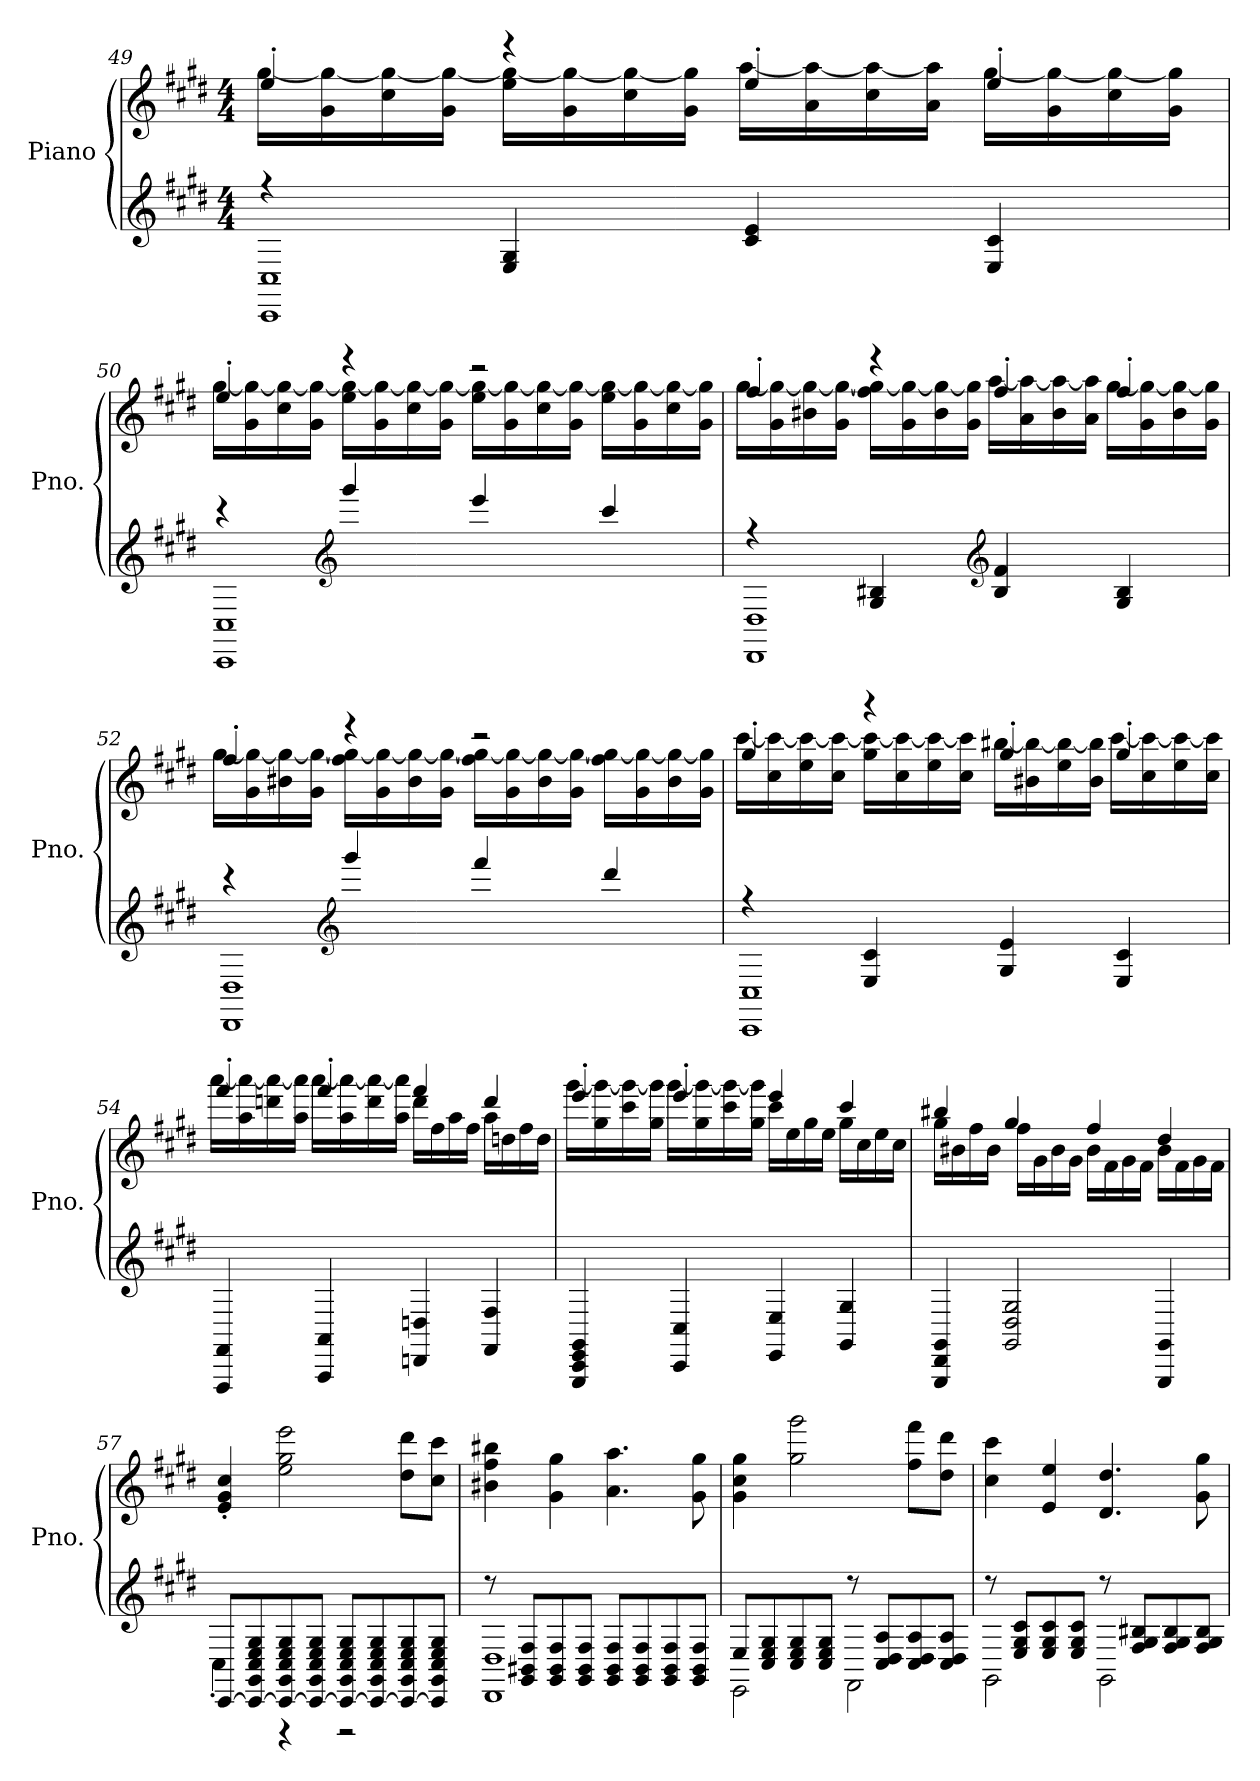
**kern	**kern
*part1	*part1
*staff2	*staff1
*I"Piano	*
*I'Pno.	*
!!LO:LB:g=z
*clefG2	*clefG2
*k[f#c#g#d#]	*k[f#c#g#d#]
*M4/4	*M4/4
=49	=49
*^	*^
4r	1CC# 1C#	4ee'/	[16gg#\LL
.	.	.	16g#\ 16gg#\_
.	.	.	16cc#\ 16gg#\_
.	.	.	16g#\ 16gg#\_JJ
4E/ 4G#/	.	4r	16ee\ 16gg#\_LL
.	.	.	16g#\ 16gg#\_
.	.	.	16cc#\ 16gg#\_
.	.	.	16g#\ 16gg#\]JJ
4c#/ 4e/	.	4ee'/	[16aa\LL
.	.	.	16a\ 16aa\_
.	.	.	16cc#\ 16aa\_
.	.	.	16a\ 16aa\]JJ
4E/ 4c#/	.	4ee'/	[16gg#\LL
.	.	.	16g#\ 16gg#\_
.	.	.	16cc#\ 16gg#\_
.	.	.	16g#\ 16gg#\]JJ
!!LO:LB:g=z	!!
=50	=50	=50	=50
4r	1CC# 1C#	4ee'/	[16gg#\LL
.	.	.	16g#\ 16gg#\_
.	.	.	16cc#\ 16gg#\_
.	.	.	16g#\ 16gg#\_JJ
*clefG2	*	*	*
4ggg#/	.	4r	16ee\ 16gg#\_LL
.	.	.	16g#\ 16gg#\_
.	.	.	16cc#\ 16gg#\_
.	.	.	16g#\ 16gg#\_JJ
4eee/	.	2r	16ee\ 16gg#\_LL
.	.	.	16g#\ 16gg#\_
.	.	.	16cc#\ 16gg#\_
.	.	.	16g#\ 16gg#\_JJ
4ccc#/	.	.	16ee\ 16gg#\_LL
.	.	.	16g#\ 16gg#\_
.	.	.	16cc#\ 16gg#\_
.	.	.	16g#\ 16gg#\]JJ
!!LO:PB:g=z	!!
=51	=51	=51	=51
4r	1DD# 1D#	4ff#'/	[16gg#\LL
.	.	.	16g#\ 16gg#\_
.	.	.	16b#X\ 16gg#\_
.	.	.	16g#\ 16gg#\_JJ
4G#/ 4B#X/	.	4r	16ff#\ 16gg#\_LL
.	.	.	16g#\ 16gg#\_
.	.	.	16b#\ 16gg#\_
.	.	.	16g#\ 16gg#\]JJ
*clefG2	*	*	*
4B#/ 4f#/	.	4ff#'/	[16aa\LL
.	.	.	16a\ 16aa\_
.	.	.	16b#\ 16aa\_
.	.	.	16a\ 16aa\]JJ
4G#/ 4B#/	.	4ff#'/	[16gg#\LL
.	.	.	16g#\ 16gg#\_
.	.	.	16b#\ 16gg#\_
.	.	.	16g#\ 16gg#\]JJ
!!LO:PB:g=z	!!
=52	=52	=52	=52
4r	1DD# 1D#	4ff#'/	[16gg#\LL
.	.	.	16g#\ 16gg#\_
.	.	.	16b#X\ 16gg#\_
.	.	.	16g#\ 16gg#\_JJ
*clefG2	*	*	*
4ggg#/	.	4r	16ff#\ 16gg#\_LL
.	.	.	16g#\ 16gg#\_
.	.	.	16b#\ 16gg#\_
.	.	.	16g#\ 16gg#\_JJ
4fff#/	.	2r	16ff#\ 16gg#\_LL
.	.	.	16g#\ 16gg#\_
.	.	.	16b#\ 16gg#\_
.	.	.	16g#\ 16gg#\_JJ
4ddd#/	.	.	16ff#\ 16gg#\_LL
.	.	.	16g#\ 16gg#\_
.	.	.	16b#\ 16gg#\_
.	.	.	16g#\ 16gg#\]JJ
!!LO:LB:g=z	!!
=53	=53	=53	=53
4r	1CC# 1C#	4gg#'/	[16ccc#\LL
.	.	.	16cc#\ 16ccc#\_
.	.	.	16ee\ 16ccc#\_
.	.	.	16cc#\ 16ccc#\_JJ
4E/ 4c#/	.	4r	16gg#\ 16ccc#\_LL
.	.	.	16cc#\ 16ccc#\_
.	.	.	16ee\ 16ccc#\_
.	.	.	16cc#\ 16ccc#\]JJ
4G#/ 4e/	.	4gg#'/	[16bb#X\LL
.	.	.	16b#X\ 16bb#\_
.	.	.	16ee\ 16bb#\_
.	.	.	16b#\ 16bb#\]JJ
4E/ 4c#/	.	4gg#'/	[16ccc#\LL
.	.	.	16cc#\ 16ccc#\_
.	.	.	16ee\ 16ccc#\_
.	.	.	16cc#\ 16ccc#\]JJ
*v	*v	*	*
!!LO:LB:g=z	!!
=54	=54	=54
4FFF#/ 4FF#/	4fff#'/	[16aaa\LL
.	.	16aa\ 16aaa\_
.	.	16dddn\ 16aaa\_
.	.	16aa\ 16aaa\]JJ
4AAA/ 4AA/	4fff#'/	[16aaa\LL
.	.	16aa\ 16aaa\_
.	.	16ddd\ 16aaa\_
.	.	16aa\ 16aaa\]JJ
4DDn/ 4Dn/	4fff#/	16ddd\LL
.	.	16ff#\
.	.	16aa\
.	.	16ff#\JJ
4FF#/ 4F#/	4ddd/	16aa\LL
.	.	16ddn\
.	.	16ff#\
.	.	16dd\JJ
!!LO:LB:g=z	!!
=55	=55	=55
4GGG#/ 4CC#/ 4EE/ 4GG#/	4eee'/	[16ggg#\LL
.	.	16gg#\ 16ggg#\_
.	.	16ccc#\ 16ggg#\_
.	.	16gg#\ 16ggg#\]JJ
4CC#/ 4C#/	4eee'/	[16ggg#\LL
.	.	16gg#\ 16ggg#\_
.	.	16ccc#\ 16ggg#\_
.	.	16gg#\ 16ggg#\]JJ
4EE/ 4E/	4eee/	16ccc#\LL
.	.	16ee\
.	.	16gg#\
.	.	16ee\JJ
4GG#/ 4G#/	4ccc#/	16gg#\LL
.	.	16cc#\
.	.	16ee\
.	.	16cc#\JJ
=56	=56	=56
4GGG#/ 4DD#/ 4GG#/	4bb#X/	16gg#\LL
.	.	16b#X\
.	.	16ff#\
.	.	16b#\JJ
2GG#/ 2D#/ 2G#/	4gg#/	16ff#\LL
.	.	16g#\
.	.	16b#\
.	.	16g#\JJ
.	4ff#/	16b#\LL
.	.	16f#\
.	.	16g#\
.	.	16f#\JJ
4GGG#/ 4GG#/	4dd#/	16b#\LL
.	.	16f#\
.	.	16g#\
.	.	16f#\JJ
*	*v	*v
!!LO:LB:g=z
=57	=57
*^	*
[8CC#/L	4C#'\	4e/' 4g#/' 4cc#/'
8CC#/_ 8GG#/ 8C#/ 8E/ 8G#/	.	.
8CC#/_ 8GG#/ 8C#/ 8E/ 8G#/	4r	2ee\ 2gg#\ 2eee\
8CC#/_ 8GG#/ 8C#/ 8E/ 8G#/J	.	.
8CC#/_ 8GG#/ 8C#/ 8E/ 8G#/L	2r	.
8CC#/_ 8GG#/ 8C#/ 8E/ 8G#/	.	.
8CC#/_ 8GG#/ 8C#/ 8E/ 8G#/	.	8dd#\ 8ddd#\L
8CC#/] 8GG#/ 8C#/ 8E/ 8G#/J	.	8cc#\ 8ccc#\J
=58	=58	=58
8r	1DD# 1D#	4b#X\ 4ff#\ 4bb#X\
8GG#/ 8BB#X/ 8F#/L	.	.
8GG#/ 8BB#/ 8F#/	.	4g#\ 4gg#\
8GG#/ 8BB#/ 8F#/J	.	.
8GG#/ 8BB#/ 8F#/L	.	4.a\ 4.aa\
8GG#/ 8BB#/ 8F#/	.	.
8GG#/ 8BB#/ 8F#/	.	.
8GG#/ 8BB#/ 8F#/J	.	8g#\ 8gg#\
=59	=59	=59
8E/L	2EE\	4g#\ 4cc#\ 4gg#\
8C#/ 8E/ 8G#/	.	.
8C#/ 8E/ 8G#/	.	2gg#\ 2ggg#\
8C#/ 8E/ 8G#/J	.	.
8r	2FF#\	.
8C#/ 8D#/ 8A/L	.	.
8C#/ 8D#/ 8A/	.	8ff#\ 8fff#\L
8C#/ 8D#/ 8A/J	.	8dd#\ 8ddd#\J
!!LO:PB:g=z
=60	=60	=60
8r	2GG#\	4cc#\ 4ccc#\
8E/ 8G#/ 8c#/L	.	.
8E/ 8G#/ 8c#/	.	4e/ 4ee/
8E/ 8G#/ 8c#/J	.	.
8r	2GG#\	4.d#/ 4.dd#/
8F#/ 8G#/ 8B#X/L	.	.
8F#/ 8G#/ 8B#/	.	.
8F#/ 8G#/ 8B#/J	.	8g#\ 8gg#\
*v	*v	*
=	=
*-	*-
